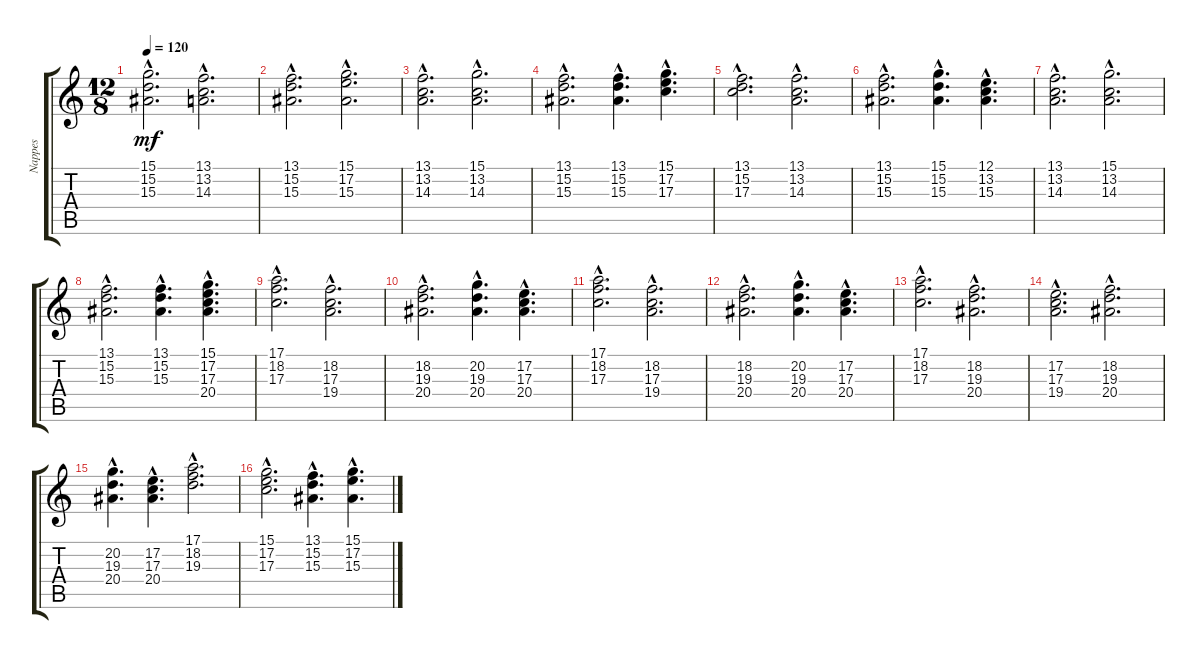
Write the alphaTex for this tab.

\track ("Nappes" "Nappes") {instrument stringensemble1}
\staff {score tabs}
\tuning (E4 B3 G3 D3 A2 E2) {hide}
\ts (12 8)
\tempo 120
\clef g2
\ks c
(15.1{hac} 15.2{hac} 15.3{hac}).2{d dy mf} (13.1{hac} 13.2{hac} 14.3{hac}).2{d} |
(13.1{hac} 15.2{hac} 15.3{hac}).2{d} (15.1{hac} 17.2{hac} 15.3{hac}).2{d} |
(13.1{hac} 13.2{hac} 14.3{hac}).2{d} (15.1{hac} 13.2{hac} 14.3{hac}).2{d} |
(13.1{hac} 15.2{hac} 15.3{hac}).2{d} (13.1{hac} 15.2{hac} 15.3{hac}).4{d} (15.1{hac} 17.2{hac} 17.3{hac}).4{d} |
(13.1{hac} 15.2{hac} 17.3{hac}).2{d} (13.1{hac} 13.2{hac} 14.3{hac}).2{d} |
(13.1{hac} 15.2{hac} 15.3{hac}).2{d} (15.1{hac} 15.2{hac} 15.3{hac}).4{d} (12.1{hac} 13.2{hac} 15.3{hac}).4{d} |
(13.1{hac} 13.2{hac} 14.3{hac}).2{d} (15.1{hac} 13.2{hac} 14.3{hac}).2{d} |
(13.1{hac} 15.2{hac} 15.3{hac}).2{d} (13.1{hac} 15.2{hac} 15.3{hac}).4{d} (15.1{hac} 17.2{hac} 17.3{hac} 20.4{hac}).4{d} |
(17.1{hac} 18.2{hac} 17.3{hac}).2{d} (18.2{hac} 17.3{hac} 19.4{hac}).2{d} |
(18.2{hac} 19.3{hac} 20.4{hac}).2{d} (20.2{hac} 19.3{hac} 20.4{hac}).4{d} (17.2{hac} 17.3{hac} 20.4{hac}).4{d} |
(17.1{hac} 18.2{hac} 17.3{hac}).2{d} (18.2{hac} 17.3{hac} 19.4{hac}).2{d} |
(18.2{hac} 19.3{hac} 20.4{hac}).2{d} (20.2{hac} 19.3{hac} 20.4{hac}).4{d} (17.2{hac} 17.3{hac} 20.4{hac}).4{d} |
(17.1{hac} 18.2{hac} 17.3{hac}).2{d} (18.2{hac} 19.3{hac} 20.4{hac}).2{d} |
(17.2{hac} 17.3{hac} 19.4{hac}).2{d} (18.2{hac} 19.3{hac} 20.4{hac}).2{d} |
(20.2{hac} 19.3{hac} 20.4{hac}).4{d} (17.2{hac} 17.3{hac} 20.4{hac}).4{d} (17.1{hac} 18.2{hac} 19.3{hac}).2{d} |
(15.1{hac} 17.2{hac} 17.3{hac}).2{d} (13.1{hac} 15.2{hac} 15.3{hac}).4{d} (15.1{hac} 17.2{hac} 15.3{hac}).4{d}
